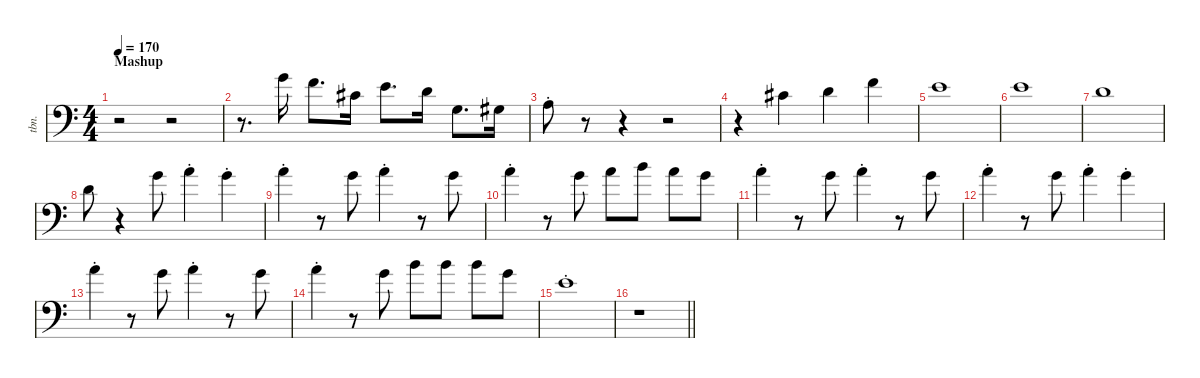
\defaultSystemsLayout 4
\hideDynamics
\bracketExtendMode nobrackets
\otherSystemsTrackNameOrientation horizontal
\track ("Trombón" "tbn.") {instrument trombone}
\staff {score}
\tuning (E4 B3 G3 D3 A2 E2)
\ts (4 4)
\section ("" "Mashup")
\tempo 170
\clef f4
\ks c
r.2{dy f beam Down} r.2{beam Down} |
r.8{d beam Down} 3.1.16{beam Down} 1.1.8{d beam Down} 2.2{acc #}.16{beam Down} 0.1.8{d beam Down} 3.2.16{beam Down} 0.3.8{d beam Down} 1.3{acc #}.16{beam Down} |
2.3{st}.8{beam Down} r.8{beam Down} r.4{beam Down} r.2{beam Down} |
r.4{beam Down} 2.2{acc #}.4{beam Down} 3.2.4{beam Down} 6.2.4{beam Down} |
5.2.1{beam Down} |
5.2.1{beam Down} |
3.2.1{beam Down} |
3.2.8{beam Down} r.4{beam Down} 3.1.8{beam Down} 5.1{st}.4{beam Down} 3.1{st}.4{beam Down} |
5.1{st}.4{beam Down} r.8{beam Down} 3.1.8{beam Down} 5.1{st}.4{beam Down} r.8{beam Down} 3.1.8{beam Down} |
5.1{st}.4{beam Down} r.8{beam Down} 3.1.8{beam Down} 5.1.8{beam Down} 7.1.8{beam Down} 5.1.8{beam Down} 3.1.8{beam Down} |
5.1{st}.4{beam Down} r.8{beam Down} 3.1.8{beam Down} 5.1{st}.4{beam Down} r.8{beam Down} 3.1.8{beam Down} |
5.1{st}.4{beam Down} r.8{beam Down} 3.1.8{beam Down} 5.1{st}.4{beam Down} 3.1{st}.4{beam Down} |
5.1{st}.4{beam Down} r.8{beam Down} 3.1.8{beam Down} 5.1{st}.4{beam Down} r.8{beam Down} 3.1.8{beam Down} |
5.1{st}.4{beam Down} r.8{beam Down} 3.1.8{beam Down} 7.1.8{beam Down} 7.1.8{beam Down} 7.1.8{beam Down} 3.1.8{beam Down} |
0.1{st}.1{beam Down} |
\barLineRight lightlight
r.1{beam Down}
